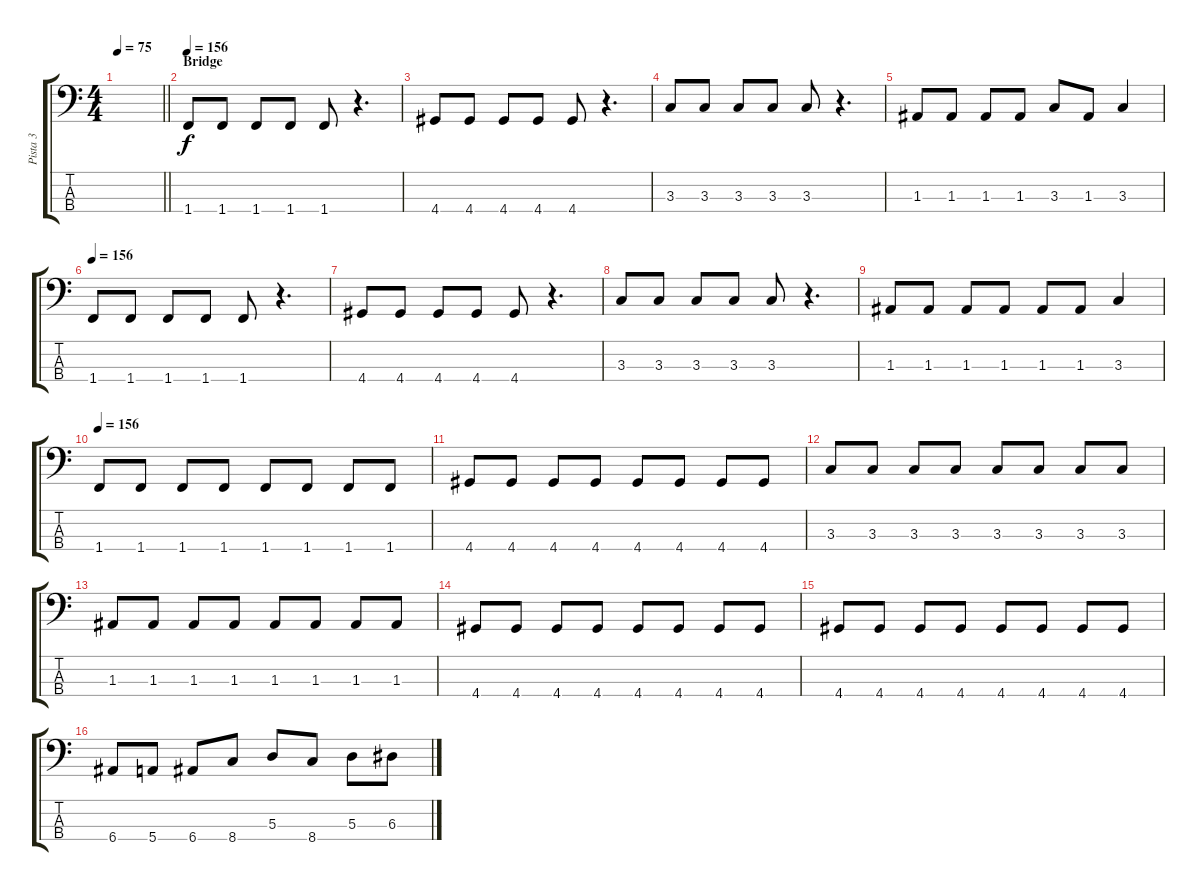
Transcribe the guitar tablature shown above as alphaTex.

\track ("Pista 3" "Pista 3") {instrument electricbassfinger}
\staff {score tabs}
\tuning (G2 D2 A1 E1) {hide}
\ts (4 4)
\tempo 75
\clef f4
\barLineRight lightlight
\ks c
|
\section ("" "Bridge")
\tempo 156
1.4.8{dy f} 1.4.8 1.4.8 1.4.8 1.4.8 r.4{d} |
4.4.8 4.4.8 4.4.8 4.4.8 4.4.8 r.4{d} |
3.3.8 3.3.8 3.3.8 3.3.8 3.3.8 r.4{d} |
1.3.8 1.3.8 1.3.8 1.3.8 3.3.8 1.3.8 3.3.4 |
\tempo 156
1.4.8 1.4.8 1.4.8 1.4.8 1.4.8 r.4{d} |
4.4.8 4.4.8 4.4.8 4.4.8 4.4.8 r.4{d} |
3.3.8 3.3.8 3.3.8 3.3.8 3.3.8 r.4{d} |
1.3.8 1.3.8 1.3.8 1.3.8 1.3.8 1.3.8 3.3.4 |
\tempo 156
1.4.8 1.4.8 1.4.8 1.4.8 1.4.8 1.4.8 1.4.8 1.4.8 |
4.4.8 4.4.8 4.4.8 4.4.8 4.4.8 4.4.8 4.4.8 4.4.8 |
3.3.8 3.3.8 3.3.8 3.3.8 3.3.8 3.3.8 3.3.8 3.3.8 |
1.3.8 1.3.8 1.3.8 1.3.8 1.3.8 1.3.8 1.3.8 1.3.8 |
4.4.8 4.4.8 4.4.8 4.4.8 4.4.8 4.4.8 4.4.8 4.4.8 |
4.4.8 4.4.8 4.4.8 4.4.8 4.4.8 4.4.8 4.4.8 4.4.8 |
6.4.8 5.4.8 6.4.8 8.4.8 5.3.8 8.4.8 5.3.8 6.3.8
